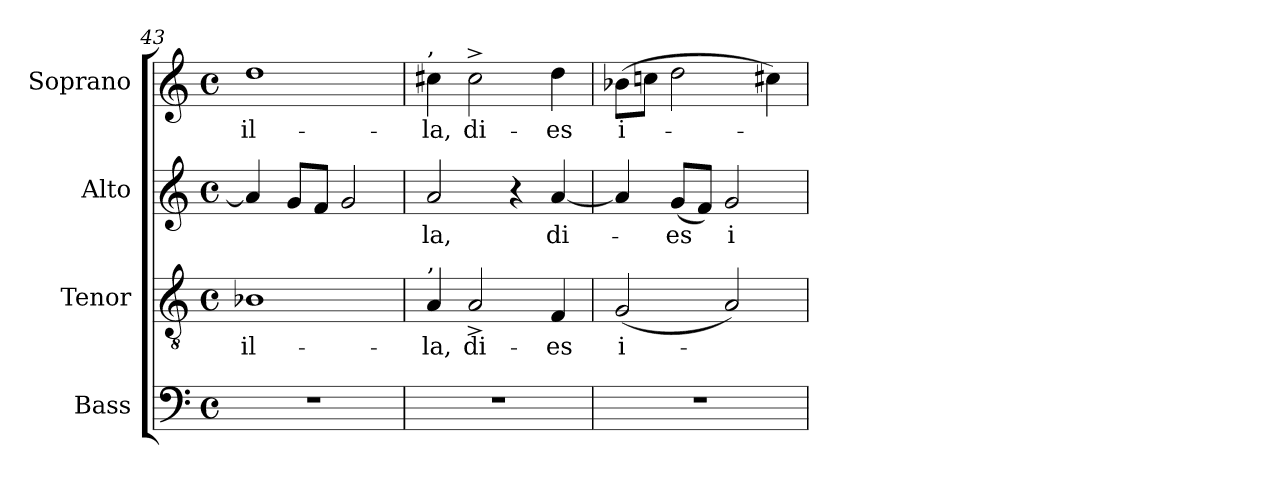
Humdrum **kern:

**kern	**kern	**text	**kern	**text	**kern	**text
*part4	*part3	*part3	*part2	*part2	*part1	*part1
*staff4	*staff3	*staff3	*staff2	*staff2	*staff1	*staff1
*I"Bass	*I"Tenor	*	*I"Alto	*	*I"Soprano	*
*I'B	*I'T	*	*I'A	*	*I'S	*
*clefF4	*clefGv2	*	*clefG2	*	*clefG2	*
*k[]	*k[]	*	*k[]	*	*k[]	*
*C:	*C:	*	*C:	*	*C:	*
*M4/4	*M4/4	*	*M4/4	*	*M4/4	*
*met(c)	*met(c)	*	*met(c)	*	*met(c)	*
=43	=43	=43	=43	=43	=43	=43
!	!	!LO:LY:b	!	!	!	!LO:LY:b
1r	1B-X	il-	4a]	.	1dd	il-
.	.	.	8gL	.	.	.
.	.	.	8fJ	.	.	.
.	.	.	2g	.	.	.
=44	=44	=44	=44	=44	=44	=44
!	!	!	!	!	!LO:TX:a:t=,	!
!	!LO:TX:a:t=,	!	!	!	!	!
!	!	!LO:LY:b	!	!LO:LY:b	!	!LO:LY:b
1r	4A	-la,	2a	la,	4cc#X	-la,
!	!	!LO:LY:b	!	!	!	!LO:LY:b
.	2A^	di-	.	.	2cc#^	di-
.	.	.	4r	.	.	.
!	!	!LO:LY:b	!	!LO:LY:b	!	!LO:LY:b
.	4F	-es	[4a	di-	4dd	-es
=45	=45	=45	=45	=45	=45	=45
!	!	!LO:LY:b	!	!	!	!LO:LY:b
1r	(<2G	i-	4a]	.	(>8b-XL	i-
.	.	.	.	.	8ccnJ	.
!	!	!	!	!LO:LY:b	!	!
.	.	.	(<8gL	es	2dd	.
.	.	.	8fJ)	.	.	.
!	!	!	!	!LO:LY:b	!	!
.	2A)	.	2g	i-	.	.
.	.	.	.	.	4cc#X)	.
=	=	=	=	=	=	=
*-	*-	*-	*-	*-	*-	*-
